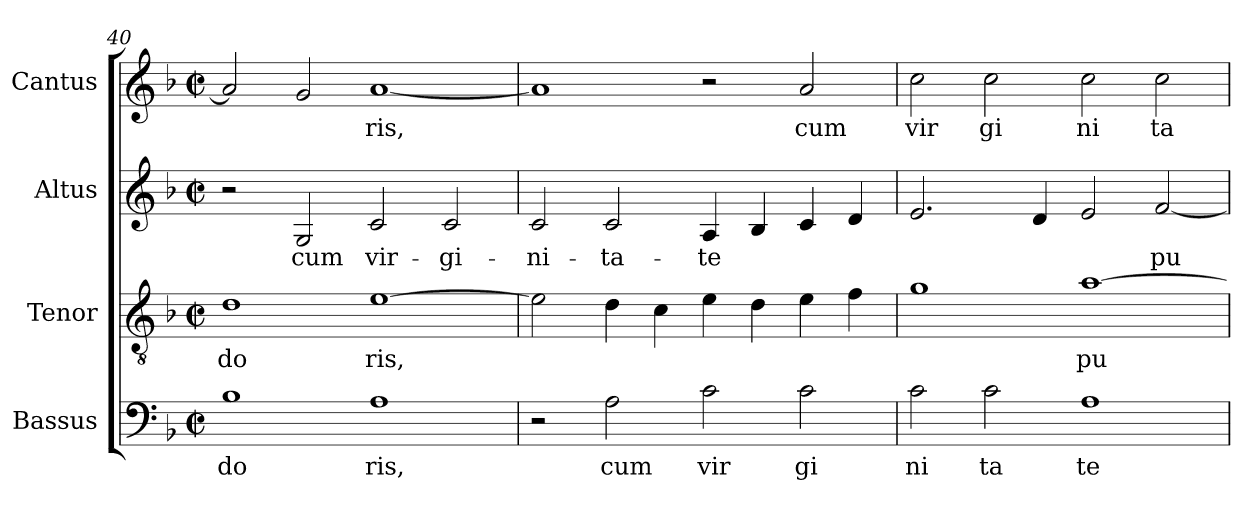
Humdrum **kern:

**kern	**text	**kern	**text	**kern	**text	**kern	**text
*part4	*part4	*part3	*part3	*part2	*part2	*part1	*part1
*staff4	*staff4	*staff3	*staff3	*staff2	*staff2	*staff1	*staff1
*I"Bassus	*	*I"Tenor	*	*I"Altus	*	*I"Cantus	*
!!LO:LB:g=z
*clefF4	*	*clefGv2	*	*clefG2	*	*clefG2	*
*k[b-]	*	*k[b-]	*	*k[b-]	*	*k[b-]	*
*F:	*	*F:	*	*F:	*	*F:	*
*M2/2	*	*M2/2	*	*M2/2	*	*M2/2	*
*met(c|)	*	*met(c|)	*	*met(c|)	*	*met(c|)	*
=40	=40	=40	=40	=40	=40	=40	=40
!	!LO:LY:b:cj	!	!LO:LY:b:cj	!	!	!	!LO:LY:b:cj
1B-	do	1d	do	2r	.	2a/]	.
!	!	!	!	!	!LO:LY:b:cj	!	!LO:LY:b:cj
.	.	.	.	2G/	cum	2g/	.
!	!LO:LY:b:cj	!	!LO:LY:b:cj	!	!LO:LY:b:cj	!	!LO:LY:b:cj
1A	ris,	[>1e	ris,	2c/	vir-	[<1a	ris,
!	!	!	!	!	!LO:LY:b:cj	!	!
.	.	.	.	2c/	-gi-	.	.
=41	=41	=41	=41	=41	=41	=41	=41
!	!	!	!LO:LY:b:cj	!	!LO:LY:b:cj	!	!LO:LY:b:cj
2r	.	2e\]	.	2c/	-ni-	1a]	.
!	!LO:LY:b:cj	!	!LO:LY:b:cj	!	!LO:LY:b:cj	!	!
2A\	cum	4d\	.	2c/	-ta-	.	.
!	!	!	!LO:LY:b:cj	!	!	!	!
.	.	4c\	.	.	.	.	.
!	!LO:LY:b:cj	!	!LO:LY:b:cj	!	!LO:LY:b:cj	!	!
2c\	vir	4e\	.	4A/	-te	2r	.
!	!	!	!LO:LY:b:cj	!	!LO:LY:b:cj	!	!
.	.	4d\	.	4B-/	.	.	.
!	!LO:LY:b:cj	!	!LO:LY:b:cj	!	!LO:LY:b:cj	!	!LO:LY:b:cj
2c\	gi	4e\	.	4c/	.	2a/	cum
!	!	!	!LO:LY:b:cj	!	!LO:LY:b:cj	!	!
.	.	4f\	.	4d/	.	.	.
=42	=42	=42	=42	=42	=42	=42	=42
!	!LO:LY:b:cj	!	!LO:LY:b:cj	!	!LO:LY:b:cj	!	!LO:LY:b:cj
2c\	ni	1g	.	2.e/	.	2cc\	vir
!	!LO:LY:b:cj	!	!	!	!	!	!LO:LY:b:cj
2c\	ta	.	.	.	.	2cc\	gi
!	!	!	!	!	!LO:LY:b:cj	!	!
.	.	.	.	4d/	.	.	.
!	!LO:LY:b:cj	!	!LO:LY:b:cj	!	!LO:LY:b:cj	!	!LO:LY:b:cj
1A	te	[>1a	pu	2e/	.	2cc\	ni
!	!	!	!	!	!LO:LY:b:cj	!	!LO:LY:b:cj
.	.	.	.	[<2f/	pu-	2cc\	ta
=	=	=	=	=	=	=	=
*-	*-	*-	*-	*-	*-	*-	*-
